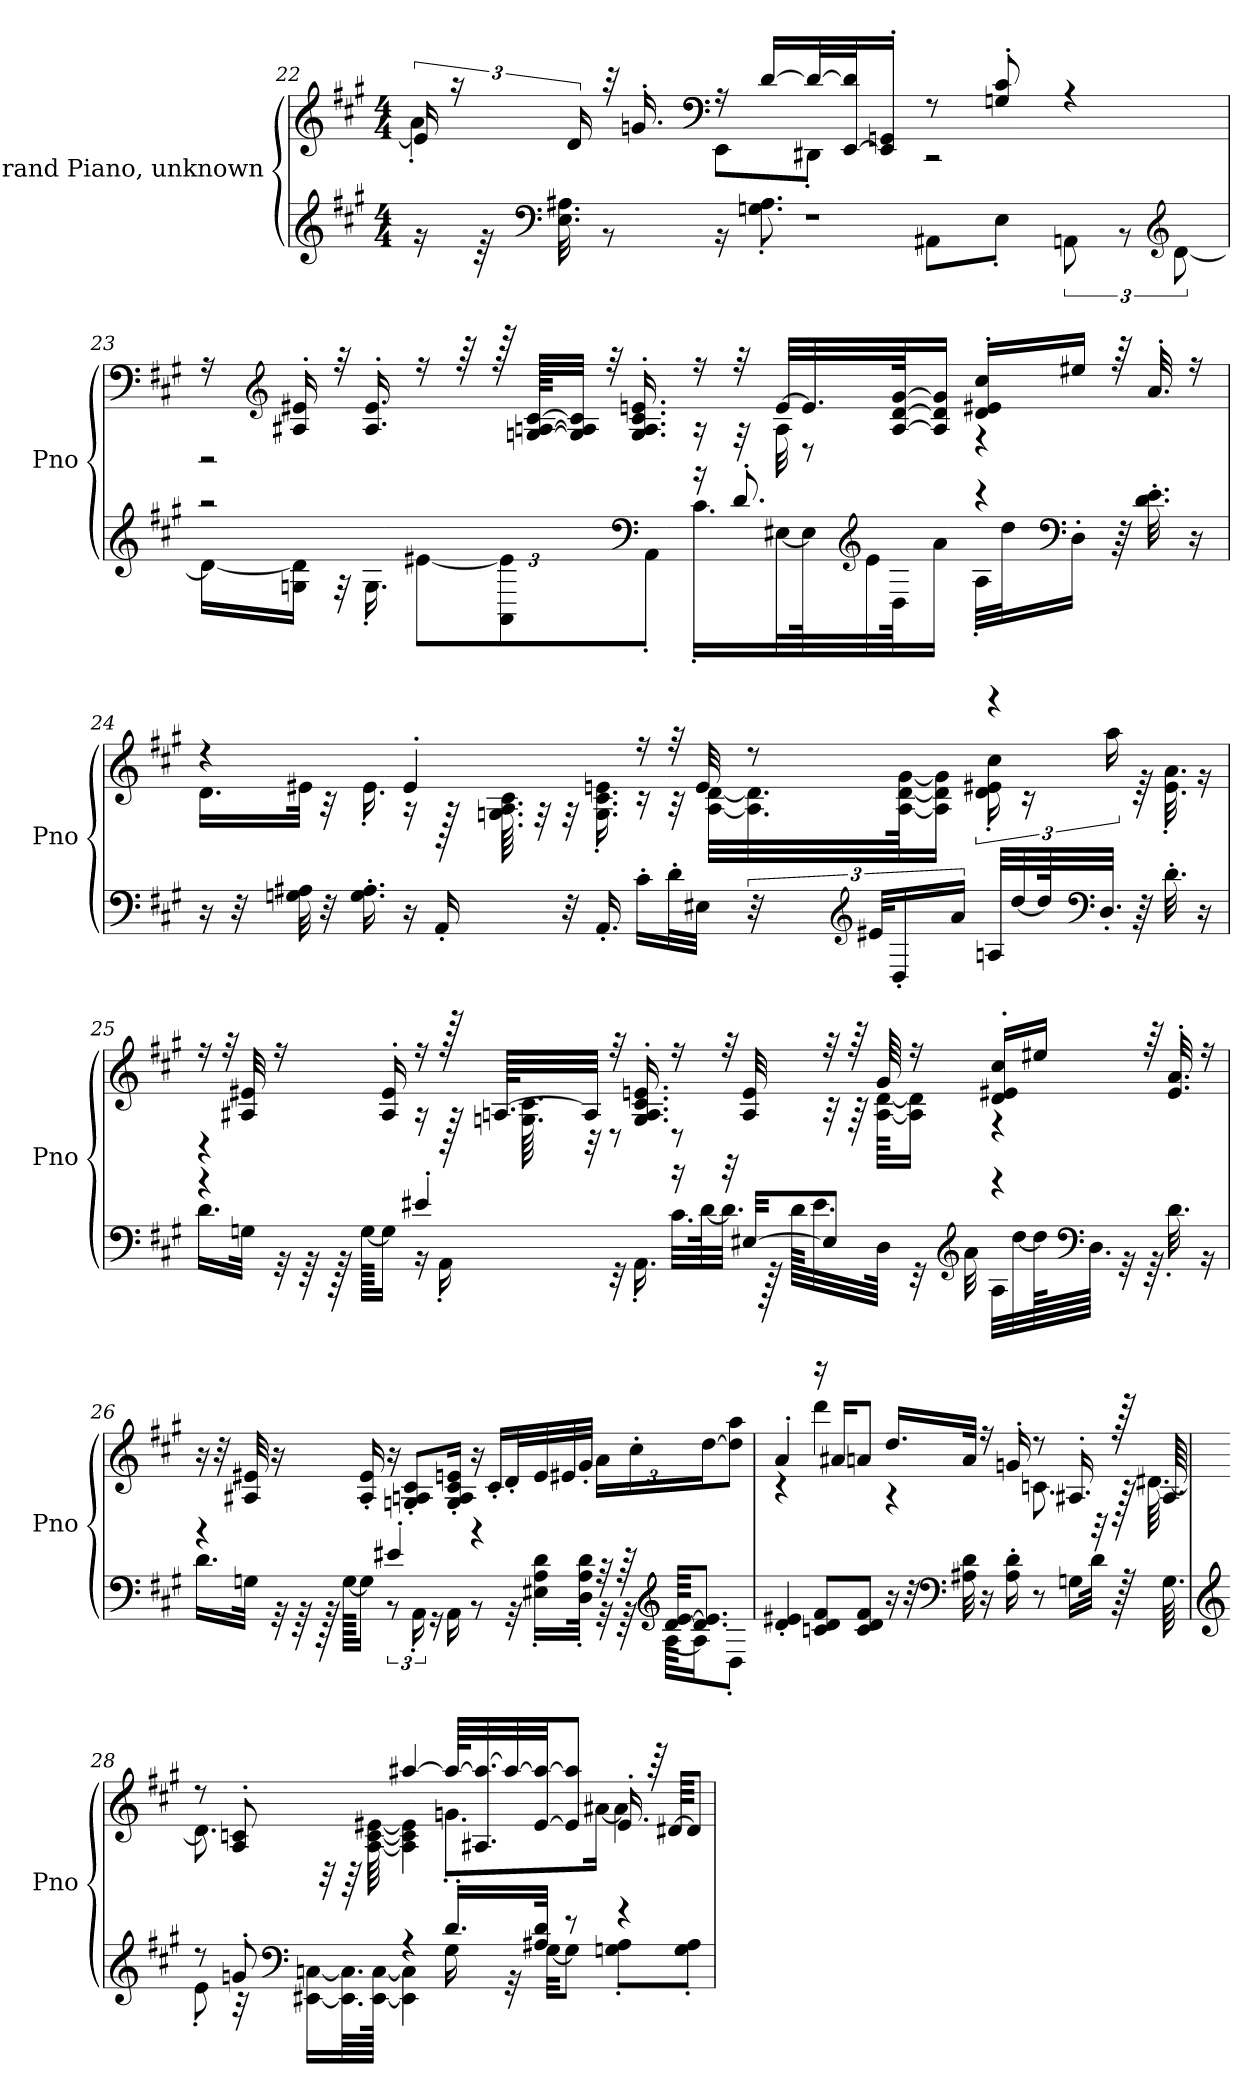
**kern	**kern
*part1	*part1
*staff2	*staff1
*I"Grand Piano, unknown	*
*I'Pno	*
!!LO:PB:g=z
*clefG2	*clefG2
*k[f#c#g#]	*k[f#c#g#]
*M4/4	*M4/4
=22	=22
*^	*^
1r	16r	24e#/]	4a'\
.	.	24r	.
.	64r	.	.
*clefF4	*	*	*
.	32.E\ 32.A#X\	.	.
.	.	24d/	.
.	8r	32r	.
.	.	16.gn'/	.
*	*	*clefF4	*
.	16r	16r	8EE\L
.	8.Gn\' 8.A#\'	[16d/LL	.
.	.	32d/L_	8DD#X'\J
.	.	[32EE/ 32d/]J	.
.	.	16EE/]' 16GGn/'JJ	.
.	8AA#X\L	8r	2r
.	8E'\J	8Gn/' 8c#/'	.
.	12AAn\	4r	.
.	12r	.	.
*clefG2	*	*	*
.	[12d\	.	.
!!LO:LB:g=z	!!
=23	=23	=23	=23
2r	16d\LL_	16r	2r
*	*	*clefG2	*
.	16Gn\ 16d\]JJ	16A#X/' 16e#X/'	.
.	32r	32r	.
.	16.G'\	16.A#/' 16.e#/'	.
*	*Xbrackettup	*	*
.	[12e#X\L	16r	.
.	.	64r	.
.	.	128r	.
.	12AA\ 12e#\]	.	.
.	.	[128Gn/ [128An/ [128c#/KKLLL	.
.	.	32G/] 32A/] 32c#/]JJJ	.
.	.	32r	.
.	.	16.G/' 16.A/' 16.c#/' 16.en/'	.
*clefF4	*	*	*
.	12AA'\J	.	.
16r	16.c#'\LL	16r	16r
8.d'/	.	32r	32r
.	[32E#X\L	[32e/LLL	32A\
.	64E#\K]	32.e/]	8r
*clefG2	*	*	*
.	32e#\	.	.
.	64D\JK	[64A/ [64d/ [64g#/JK	.
.	16a\JJ	16A/] 16d/] 16g#/]JJ	.
4r	32A'\LLL	16d/' 16e#X/' 16cc#/'LL	4r
.	32dd\J	.	.
*clefF4	*	*	*
.	16D'\JJ	16ee#X/JJ	.
.	64r	64r	.
.	32.d\' 32.e#\'	32.a'/	.
.	16r	16r	.
*v	*v	*	*
!!LO:LB:g=z	!!
=24	=24	=24
16r	4r	16.d\LL
32r	.	.
32Gn\ 32A#X\	.	32e#X\JJk
32r	.	32r
16.G\' 16.A#\'	.	16.e#'\
16r	4e#'/	16r
16AA'/	.	128r
.	.	64.Gn\ 64.A\ 64.c#\
.	.	32r
32r	.	32r
16.AA'/	.	16.G\' 16.c#\' 16.en\'
16c#'\LL	16r	16r
32d'\L	32r	32r
32E#X\JJJ	32e/	[32A\ [32d\LLL
*brackettup	*	*
48r	8r	32.A\] 32.d\]
*clefG2	*	*
48e#X/KLL	.	.
24D'/	.	.
.	.	[64A\ [64d\ [64g#\JK
.	.	16A\] 16d\] 16g#\]JJ
24a/JJ	.	.
32An/LLL	4r	24d\' 24e#X\' 24cc#\'
[32dd/	.	.
.	.	24r
64dd/K]	.	.
*clefF4	*	*
32.D'/JJJ	.	.
.	.	24aa\
64r	.	64r
32.d'\	.	32.e#\' 32.a\'
16r	.	16r
!!LO:LB:g=z	!!
=25	=25	=25
*^	*	*
4r	16.d\LL	16r	4r
.	.	32r	.
.	32Gn\JJk	32A#X/ 32e#X/	.
.	32r	16r	.
.	64r	.	.
.	128r	.	.
.	[128G\KKKLL	.	.
.	16G\JJ]	16A#/' 16e#/'	.
4e#X'/	16r	16r	16r
.	16AA'\	128r	128r
.	.	[64.An/KLLL	64.Gn\ 64.c#\
.	.	32A/JJJ]	32r
.	32r	32r	8r
.	16.AA'\	16.G/' 16.A/' 16.c#/' 16.en/'	.
16r	32.c#\LLL	16r	8r
.	[64d\K	.	.
32r	32.d\JJJ]	32r	.
[32E#X/KKL	.	32A/ 32e/	.
.	128r	.	.
.	128d\KKLLL	.	.
8E#/J]	32.e#\	32r	32r
.	.	64r	64r
.	64D\JJJk	64g#/	[64A\ [64d\KKLL
.	32r	16r	16A\] 16d\]JJ
*clefG2	*	*	*
.	32a\	.	.
4r	32A\LLL	16d/' 16e#X/' 16cc#/'LL	4r
.	[32dd\	.	.
.	128dd\KL]	16ee#X/JJ	.
*clefF4	*	*	*
.	64.D\JJJJ	.	.
.	32r	.	.
.	64r	64r	.
.	32.d'\	32.e#/' 32.a/'	.
.	16r	16r	.
*	*	*v	*v
!!LO:LB:g=z
=26	=26	=26
4r	16.d\LL	16r
.	.	32r
.	32Gn\JJk	32A#X/ 32e#X/
.	32r	16r
.	64r	.
.	128r	.
.	[128G\KKKLL	.
.	16G\JJ]	16A#/' 16e#/'
4e#X'/	12r	16r
.	.	8Gn/' 8An/' 8c#/'L
.	24AA'\	.
.	16r	.
.	16AA\	16G/' 16A/' 16c#/' 16en/'Jk
4r	8r	16r
.	.	16c#'/LL
.	32r	32d'/L
.	16E#X\' 16A\' 16d\'LL	32e/
.	.	32e#X/
.	32D\' 32A\' 32d\'JJk	32g#'/JJJ
*	*	*Xbrackettup
32r	32r	24a\LL
64r	64r	.
.	.	24cc#'\
*clefG2	*	*
[64d/ [64e#/KKKL	[64A\KKLL	.
8.d/] 8.e#/]J	16A\J]	.
.	.	[24dd\J
.	8D'\J	8dd\] 8aa\J
*v	*v	*
!!LO:PB:g=z
=27	=27
*	*^
4d/' 4e#X/'	4a'/	4r
8cn/ 8d/ 8f#/L	16r	4ddd\
.	16a#X/KL	.
8c/ 8d/ 8f#/J	8an/J	.
16r	16.dd/LL	4r
32r	.	.
*clefF4	*	*
32A#X\ 32d\	32a/JJk	.
16r	16r	.
16A#\' 16d\'	16gn'/	.
8r	8r	8.cn\
16Gn\LL	16.A#X'/	.
32d\JJk	.	32r
128r	128r	128r
64.G\	64.A#/	[64.d#X\
!!LO:LB:g=z	!!
=28	=28	=28
*clefG2	*	*
*^	*	*
8r	8e'\	8r	8.d#\]
8gn'/	32r	8A/' 8cn/'	.
*clefF4	*	*	*
.	[16EE#X\ [16Cn\LL	.	.
.	.	.	32r
.	64.EE#\] 64.C\]LL	.	64r
.	.	.	[64A\ [64c\ [64e#X\
.	[128EE#\ [128C\JJJJk	.	.
4r	4EE#\] 4C\]	[4aa#X/	4A\] 4c\] 4e#\]
16.d'/LL	16G#\	64aa#/KLLL_	8.gn'\L
.	.	32.A#X/ 32.aa#/_	.
.	32r	32aa#/_	.
32A#X/ 32d/JJk	[32G#\KKL	[32e#/ 32aa#/_JJ	.
8r	8G#\J]	8e#/] 8aa#/]J	.
.	.	.	[16a#X\Jk
4r	8Gn\' 8A#\'L	16.e#'/	4a#\]
.	.	64r	.
.	.	[64d#X/KKKL	.
.	8G\' 8A#\'J	8d#/J]	.
*v	*v	*	*
*	*v	*v
=	=
*-	*-
